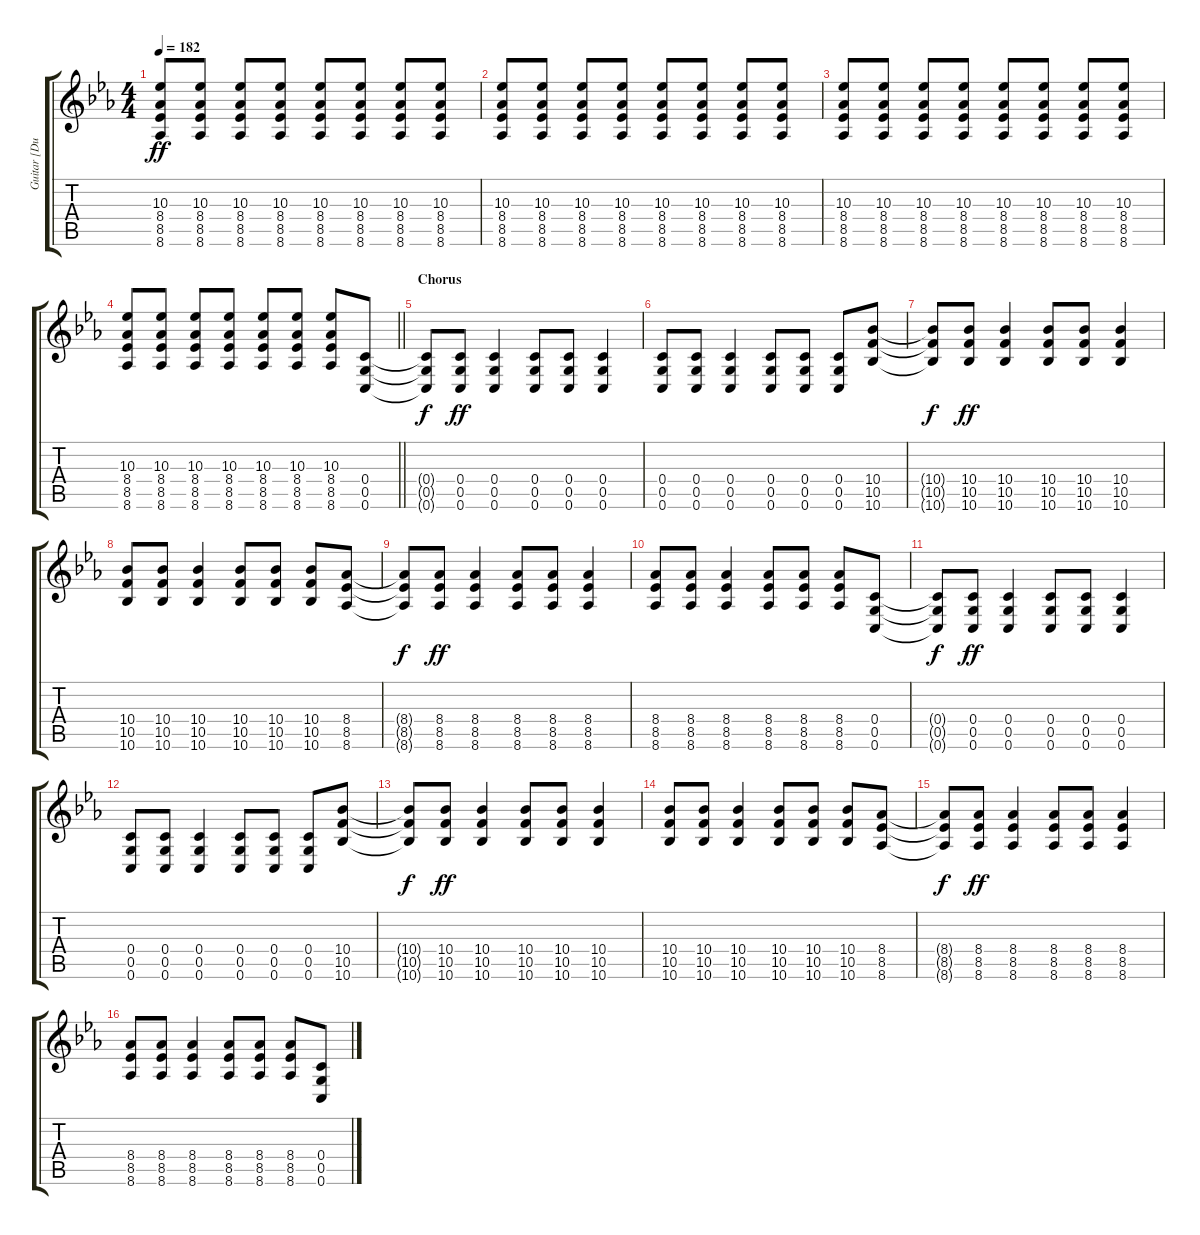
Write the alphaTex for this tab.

\track ("Guitar [Dustin]" "Guitar [Du") {instrument distortionguitar}
\staff {score tabs}
\tuning (D4 A3 F3 C3 G2 C2) {hide}
\ts (4 4)
\tempo 182
\clef g2
\ks eb
(10.3 8.4 8.5 8.6).8{dy ff} (10.3 8.4 8.5 8.6).8 (10.3 8.4 8.5 8.6).8 (10.3 8.4 8.5 8.6).8 (10.3 8.4 8.5 8.6).8 (10.3 8.4 8.5 8.6).8 (10.3 8.4 8.5 8.6).8 (10.3 8.4 8.5 8.6).8 |
(10.3 8.4 8.5 8.6).8 (10.3 8.4 8.5 8.6).8 (10.3 8.4 8.5 8.6).8 (10.3 8.4 8.5 8.6).8 (10.3 8.4 8.5 8.6).8 (10.3 8.4 8.5 8.6).8 (10.3 8.4 8.5 8.6).8 (10.3 8.4 8.5 8.6).8 |
(10.3 8.4 8.5 8.6).8 (10.3 8.4 8.5 8.6).8 (10.3 8.4 8.5 8.6).8 (10.3 8.4 8.5 8.6).8 (10.3 8.4 8.5 8.6).8 (10.3 8.4 8.5 8.6).8 (10.3 8.4 8.5 8.6).8 (10.3 8.4 8.5 8.6).8 |
\barLineRight lightlight
(10.3 8.4 8.5 8.6).8 (10.3 8.4 8.5 8.6).8 (10.3 8.4 8.5 8.6).8 (10.3 8.4 8.5 8.6).8 (10.3 8.4 8.5 8.6).8 (10.3 8.4 8.5 8.6).8 (10.3 8.4 8.5 8.6).8 (0.4 0.5 0.6).8 |
\section ("" "Chorus")
(0.4{t} 0.5{t} 0.6{t}).8{dy f} (0.4 0.5 0.6).8{dy ff} (0.4 0.5 0.6).4 (0.4 0.5 0.6).8 (0.4 0.5 0.6).8 (0.4 0.5 0.6).4 |
(0.4 0.5 0.6).8 (0.4 0.5 0.6).8 (0.4 0.5 0.6).4 (0.4 0.5 0.6).8 (0.4 0.5 0.6).8 (0.4 0.5 0.6).8 (10.4 10.5 10.6).8 |
(10.4{t} 10.5{t} 10.6{t}).8{dy f} (10.4 10.5 10.6).8{dy ff} (10.4 10.5 10.6).4 (10.4 10.5 10.6).8 (10.4 10.5 10.6).8 (10.4 10.5 10.6).4 |
(10.4 10.5 10.6).8 (10.4 10.5 10.6).8 (10.4 10.5 10.6).4 (10.4 10.5 10.6).8 (10.4 10.5 10.6).8 (10.4 10.5 10.6).8 (8.4 8.5 8.6).8 |
(8.4{t} 8.5{t} 8.6{t}).8{dy f} (8.4 8.5 8.6).8{dy ff} (8.4 8.5 8.6).4 (8.4 8.5 8.6).8 (8.4 8.5 8.6).8 (8.4 8.5 8.6).4 |
(8.4 8.5 8.6).8 (8.4 8.5 8.6).8 (8.4 8.5 8.6).4 (8.4 8.5 8.6).8 (8.4 8.5 8.6).8 (8.4 8.5 8.6).8 (0.4 0.5 0.6).8 |
(0.4{t} 0.5{t} 0.6{t}).8{dy f} (0.4 0.5 0.6).8{dy ff} (0.4 0.5 0.6).4 (0.4 0.5 0.6).8 (0.4 0.5 0.6).8 (0.4 0.5 0.6).4 |
(0.4 0.5 0.6).8 (0.4 0.5 0.6).8 (0.4 0.5 0.6).4 (0.4 0.5 0.6).8 (0.4 0.5 0.6).8 (0.4 0.5 0.6).8 (10.4 10.5 10.6).8 |
(10.4{t} 10.5{t} 10.6{t}).8{dy f} (10.4 10.5 10.6).8{dy ff} (10.4 10.5 10.6).4 (10.4 10.5 10.6).8 (10.4 10.5 10.6).8 (10.4 10.5 10.6).4 |
(10.4 10.5 10.6).8 (10.4 10.5 10.6).8 (10.4 10.5 10.6).4 (10.4 10.5 10.6).8 (10.4 10.5 10.6).8 (10.4 10.5 10.6).8 (8.4 8.5 8.6).8 |
(8.4{t} 8.5{t} 8.6{t}).8{dy f} (8.4 8.5 8.6).8{dy ff} (8.4 8.5 8.6).4 (8.4 8.5 8.6).8 (8.4 8.5 8.6).8 (8.4 8.5 8.6).4 |
(8.4 8.5 8.6).8 (8.4 8.5 8.6).8 (8.4 8.5 8.6).4 (8.4 8.5 8.6).8 (8.4 8.5 8.6).8 (8.4 8.5 8.6).8 (0.4 0.5 0.6).8
